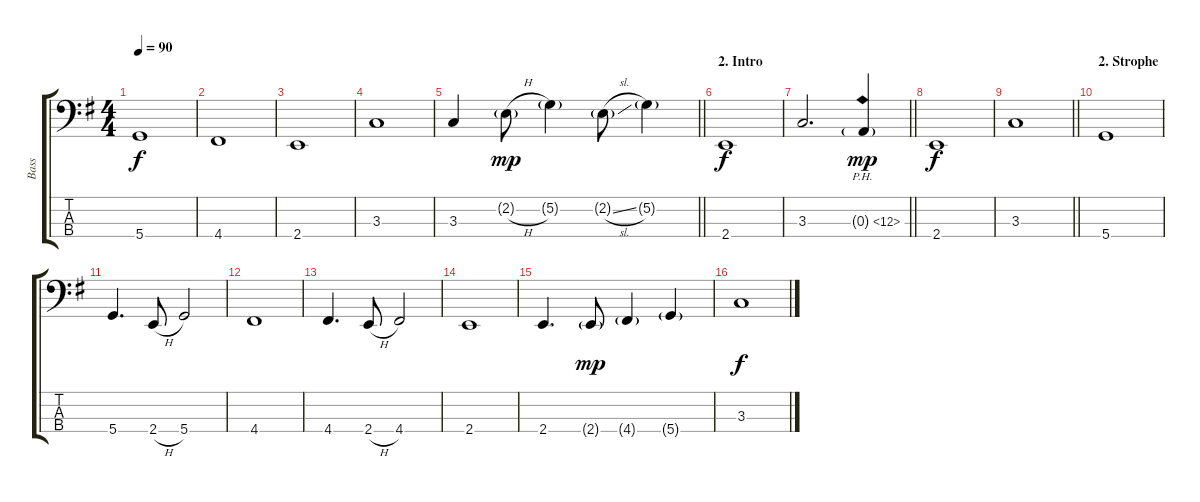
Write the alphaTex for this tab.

\track ("Bass" "Bass") {instrument electricbassfinger}
\staff {score tabs}
\tuning (G2 D2 A1 D1) {hide}
\ts (4 4)
\tempo 90
\clef f4
\ks g
5.4.1{dy f} |
4.4.1 |
2.4.1 |
3.3.1 |
\barLineRight lightlight
3.3.4 2.2{h g}.8{dy mp} 5.2{g}.4 2.2{sl g}.8 5.2{g}.4 |
\section ("" "2. Intro")
2.4.1{dy f} |
\barLineRight lightlight
3.3.2{d} 0.3{ph 12 g}.4{dy mp} |
2.4.1{dy f} |
\barLineRight lightlight
3.3.1 |
\section ("" "2. Strophe")
5.4.1 |
5.4.4{d} 2.4{h}.8 5.4.2 |
4.4.1 |
4.4.4{d} 2.4{h}.8 4.4.2 |
2.4.1 |
2.4.4{d} 2.4{g}.8{dy mp} 4.4{g}.4 5.4{g}.4 |
3.3.1{dy f}
